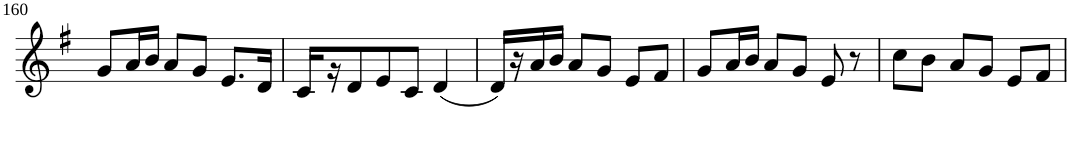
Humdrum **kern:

**kern
*part1
*staff1
*I"Violin
!!LO:PB:g=z
*clefG2
*k[f#]
*G:
*M3/4
=160
8g/L
16a/L
16b/JJ
8a/L
8g/J
8.e/L
16d/Jk
=161
16c/LL
16r
8d/
8e/
8c/J
(4d/
=162
16d/LL)
16r
16a/
16b/JJ
8a/L
8g/J
8e/L
8f#/J
=163
8g/L
16a/L
16b/JJ
8a/L
8g/J
8e/
8r
=164
8cc\L
8b\J
8a/L
8g/J
8e/L
8f#/J
=
*-
